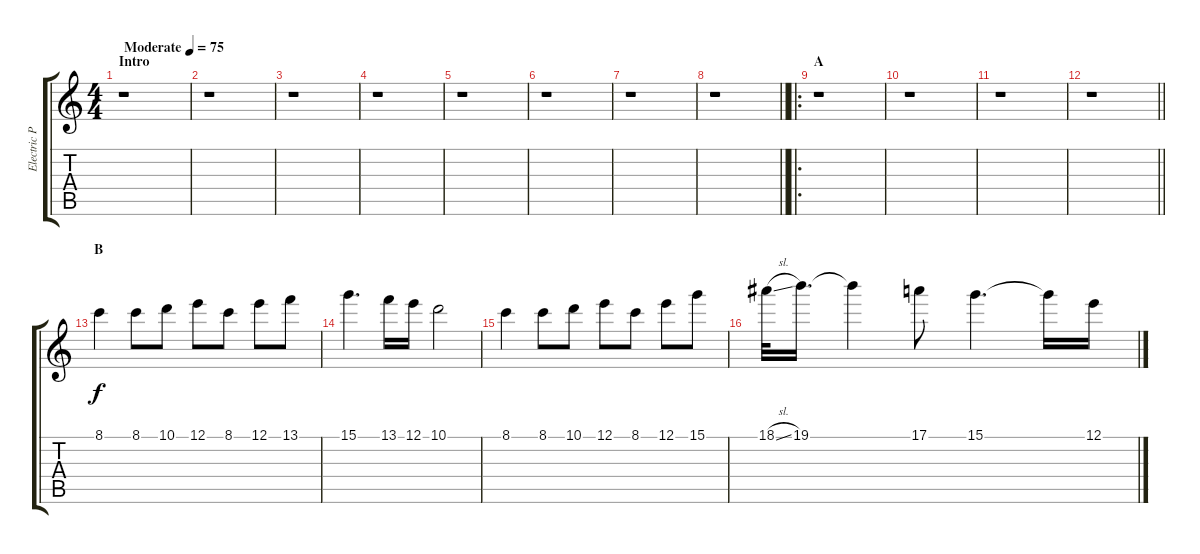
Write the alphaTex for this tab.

\track ("Electric Piano/Jazz Guitar" "Electric P") {instrument electricguitarjazz}
\staff {score tabs}
\tuning (E4 B3 G3 D3 A2 E2) {hide}
\ts (4 4)
\section ("" "Intro")
\tempo (75 "Moderate")
\clef g2
\ks c
r.1{dy f instrument electricguitarjazz} |
r.1 |
r.1 |
r.1 |
r.1 |
r.1 |
r.1 |
\barLineRight lightlight
r.1 |
\ro
\section ("" "A")
r.1 |
r.1 |
r.1 |
\barLineRight lightlight
r.1 |
\section ("" "B")
8.1.4{volume 16 instrument vibraphone} 8.1.8 10.1.8 12.1.8 8.1.8 12.1.8 13.1.8 |
15.1.4{d} 13.1.16 12.1.16 10.1.2 |
8.1.4 8.1.8 10.1.8 12.1.8 8.1.8 12.1.8 15.1.8 |
18.1{sl}.32 19.1.16{d} 19.1{t}.4 17.1.8 15.1.4{d} 15.1{t}.16 12.1.16
